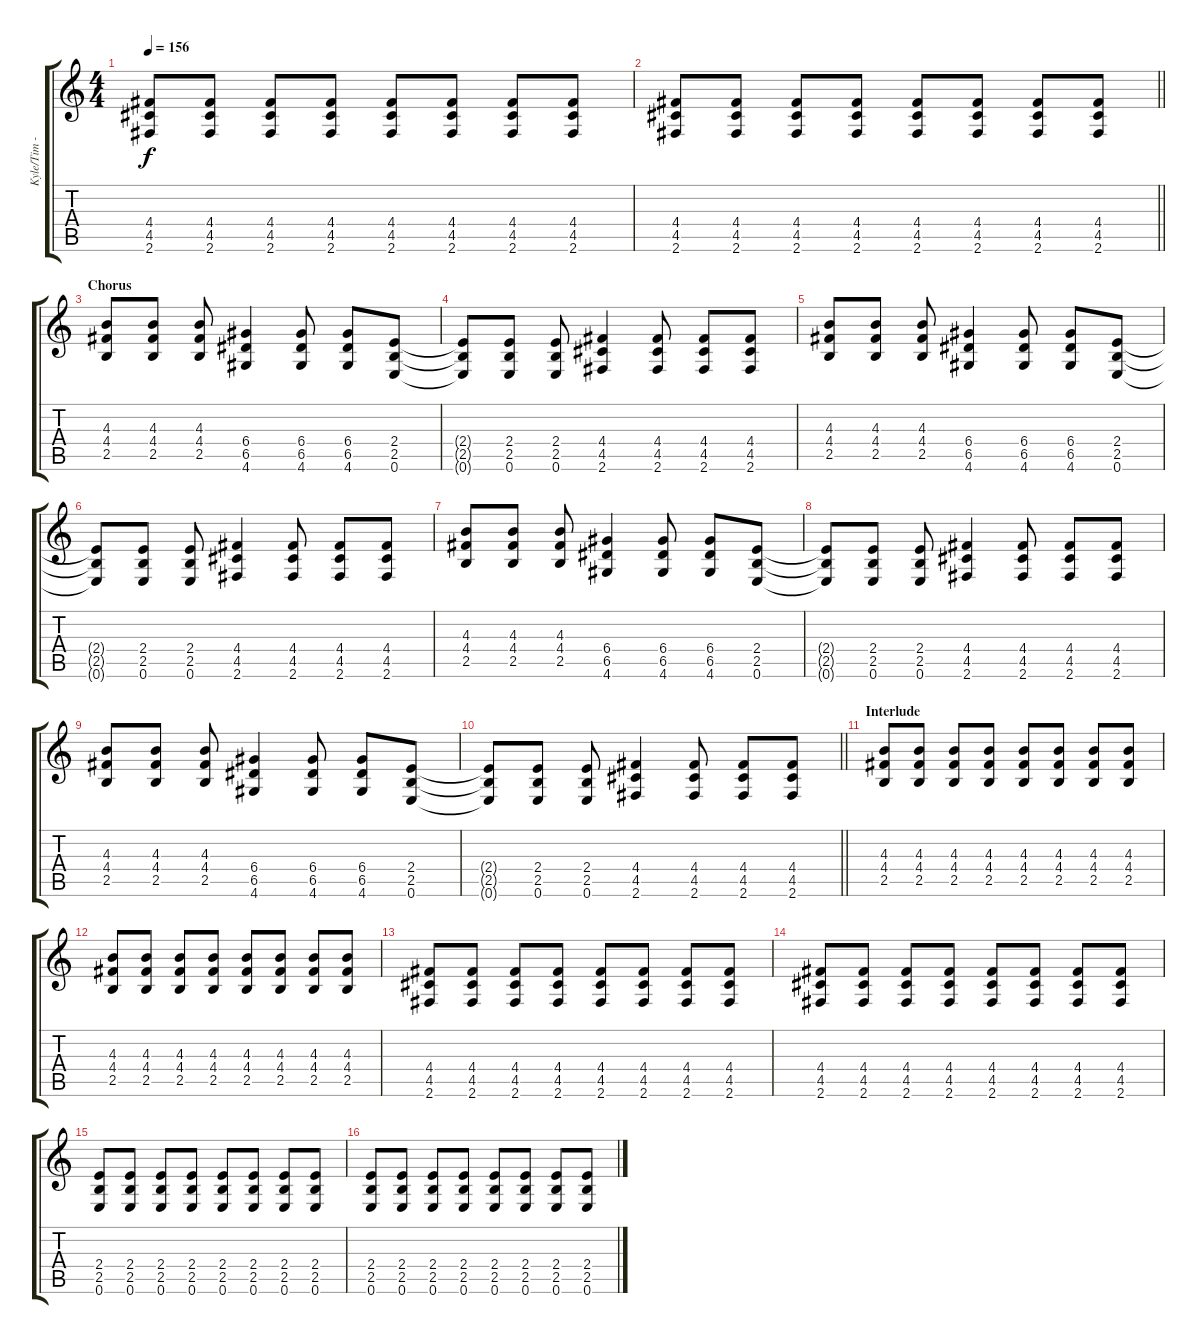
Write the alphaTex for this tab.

\track ("Kyle/Tim - Guitar" "Kyle/Tim -") {instrument distortionguitar}
\staff {score tabs}
\tuning (E4 B3 G3 D3 A2 E2) {hide}
\ts (4 4)
\tempo 156
\clef g2
\ks c
(4.4 4.5 2.6).8{dy f} (4.4 4.5 2.6).8 (4.4 4.5 2.6).8 (4.4 4.5 2.6).8 (4.4 4.5 2.6).8 (4.4 4.5 2.6).8 (4.4 4.5 2.6).8 (4.4 4.5 2.6).8 |
\barLineRight lightlight
(4.4 4.5 2.6).8 (4.4 4.5 2.6).8 (4.4 4.5 2.6).8 (4.4 4.5 2.6).8 (4.4 4.5 2.6).8 (4.4 4.5 2.6).8 (4.4 4.5 2.6).8 (4.4 4.5 2.6).8 |
\section ("" "Chorus")
(4.3 4.4 2.5).8 (4.3 4.4 2.5).8 (4.3 4.4 2.5).8 (6.4 6.5 4.6).4 (6.4 6.5 4.6).8 (6.4 6.5 4.6).8 (2.4 2.5 0.6).8 |
(2.4{t} 2.5{t} 0.6{t}).8 (2.4 2.5 0.6).8 (2.4 2.5 0.6).8 (4.4 4.5 2.6).4 (4.4 4.5 2.6).8 (4.4 4.5 2.6).8 (4.4 4.5 2.6).8 |
(4.3 4.4 2.5).8 (4.3 4.4 2.5).8 (4.3 4.4 2.5).8 (6.4 6.5 4.6).4 (6.4 6.5 4.6).8 (6.4 6.5 4.6).8 (2.4 2.5 0.6).8 |
(2.4{t} 2.5{t} 0.6{t}).8 (2.4 2.5 0.6).8 (2.4 2.5 0.6).8 (4.4 4.5 2.6).4 (4.4 4.5 2.6).8 (4.4 4.5 2.6).8 (4.4 4.5 2.6).8 |
(4.3 4.4 2.5).8 (4.3 4.4 2.5).8 (4.3 4.4 2.5).8 (6.4 6.5 4.6).4 (6.4 6.5 4.6).8 (6.4 6.5 4.6).8 (2.4 2.5 0.6).8 |
(2.4{t} 2.5{t} 0.6{t}).8 (2.4 2.5 0.6).8 (2.4 2.5 0.6).8 (4.4 4.5 2.6).4 (4.4 4.5 2.6).8 (4.4 4.5 2.6).8 (4.4 4.5 2.6).8 |
(4.3 4.4 2.5).8 (4.3 4.4 2.5).8 (4.3 4.4 2.5).8 (6.4 6.5 4.6).4 (6.4 6.5 4.6).8 (6.4 6.5 4.6).8 (2.4 2.5 0.6).8 |
\barLineRight lightlight
(2.4{t} 2.5{t} 0.6{t}).8 (2.4 2.5 0.6).8 (2.4 2.5 0.6).8 (4.4 4.5 2.6).4 (4.4 4.5 2.6).8 (4.4 4.5 2.6).8 (4.4 4.5 2.6).8 |
\section ("" "Interlude")
(4.3 4.4 2.5).8 (4.3 4.4 2.5).8 (4.3 4.4 2.5).8 (4.3 4.4 2.5).8 (4.3 4.4 2.5).8 (4.3 4.4 2.5).8 (4.3 4.4 2.5).8 (4.3 4.4 2.5).8 |
(4.3 4.4 2.5).8 (4.3 4.4 2.5).8 (4.3 4.4 2.5).8 (4.3 4.4 2.5).8 (4.3 4.4 2.5).8 (4.3 4.4 2.5).8 (4.3 4.4 2.5).8 (4.3 4.4 2.5).8 |
(4.4 4.5 2.6).8 (4.4 4.5 2.6).8 (4.4 4.5 2.6).8 (4.4 4.5 2.6).8 (4.4 4.5 2.6).8 (4.4 4.5 2.6).8 (4.4 4.5 2.6).8 (4.4 4.5 2.6).8 |
(4.4 4.5 2.6).8 (4.4 4.5 2.6).8 (4.4 4.5 2.6).8 (4.4 4.5 2.6).8 (4.4 4.5 2.6).8 (4.4 4.5 2.6).8 (4.4 4.5 2.6).8 (4.4 4.5 2.6).8 |
(2.4 2.5 0.6).8 (2.4 2.5 0.6).8 (2.4 2.5 0.6).8 (2.4 2.5 0.6).8 (2.4 2.5 0.6).8 (2.4 2.5 0.6).8 (2.4 2.5 0.6).8 (2.4 2.5 0.6).8 |
(2.4 2.5 0.6).8 (2.4 2.5 0.6).8 (2.4 2.5 0.6).8 (2.4 2.5 0.6).8 (2.4 2.5 0.6).8 (2.4 2.5 0.6).8 (2.4 2.5 0.6).8 (2.4 2.5 0.6).8
